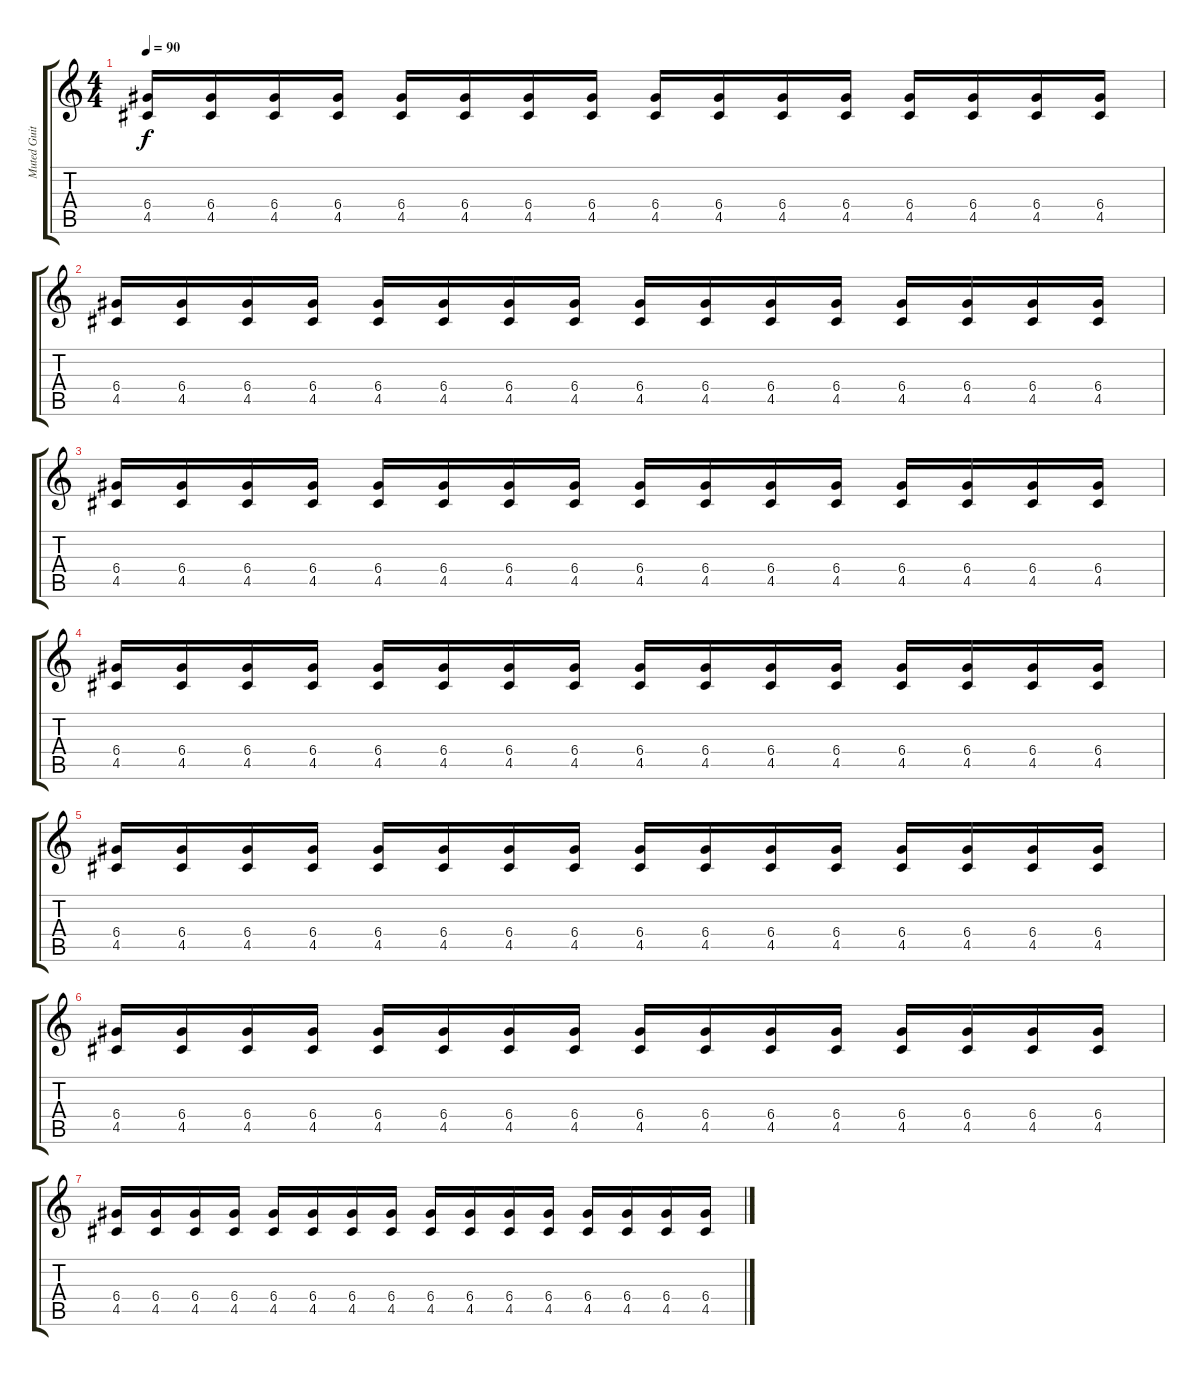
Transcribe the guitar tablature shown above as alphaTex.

\track ("Muted Guitar" "Muted Guit") {instrument electricguitarmuted}
\staff {score tabs}
\tuning (E4 B3 G3 D3 A2 E2) {hide}
\ts (4 4)
\tempo 90
\clef g2
\ks c
(6.4 4.5).16{dy f} (6.4 4.5).16 (6.4 4.5).16 (6.4 4.5).16 (6.4 4.5).16 (6.4 4.5).16 (6.4 4.5).16 (6.4 4.5).16 (6.4 4.5).16 (6.4 4.5).16 (6.4 4.5).16 (6.4 4.5).16 (6.4 4.5).16 (6.4 4.5).16 (6.4 4.5).16 (6.4 4.5).16 |
(6.4 4.5).16 (6.4 4.5).16 (6.4 4.5).16 (6.4 4.5).16 (6.4 4.5).16 (6.4 4.5).16 (6.4 4.5).16 (6.4 4.5).16 (6.4 4.5).16 (6.4 4.5).16 (6.4 4.5).16 (6.4 4.5).16 (6.4 4.5).16 (6.4 4.5).16 (6.4 4.5).16 (6.4 4.5).16 |
(6.4 4.5).16 (6.4 4.5).16 (6.4 4.5).16 (6.4 4.5).16 (6.4 4.5).16 (6.4 4.5).16 (6.4 4.5).16 (6.4 4.5).16 (6.4 4.5).16 (6.4 4.5).16 (6.4 4.5).16 (6.4 4.5).16 (6.4 4.5).16 (6.4 4.5).16 (6.4 4.5).16 (6.4 4.5).16 |
(6.4 4.5).16 (6.4 4.5).16 (6.4 4.5).16 (6.4 4.5).16 (6.4 4.5).16 (6.4 4.5).16 (6.4 4.5).16 (6.4 4.5).16 (6.4 4.5).16 (6.4 4.5).16 (6.4 4.5).16 (6.4 4.5).16 (6.4 4.5).16 (6.4 4.5).16 (6.4 4.5).16 (6.4 4.5).16 |
(6.4 4.5).16 (6.4 4.5).16 (6.4 4.5).16 (6.4 4.5).16 (6.4 4.5).16 (6.4 4.5).16 (6.4 4.5).16 (6.4 4.5).16 (6.4 4.5).16 (6.4 4.5).16 (6.4 4.5).16 (6.4 4.5).16 (6.4 4.5).16 (6.4 4.5).16 (6.4 4.5).16 (6.4 4.5).16 |
(6.4 4.5).16 (6.4 4.5).16 (6.4 4.5).16 (6.4 4.5).16 (6.4 4.5).16 (6.4 4.5).16 (6.4 4.5).16 (6.4 4.5).16 (6.4 4.5).16 (6.4 4.5).16 (6.4 4.5).16 (6.4 4.5).16 (6.4 4.5).16 (6.4 4.5).16 (6.4 4.5).16 (6.4 4.5).16 |
(6.4 4.5).16 (6.4 4.5).16 (6.4 4.5).16 (6.4 4.5).16 (6.4 4.5).16 (6.4 4.5).16 (6.4 4.5).16 (6.4 4.5).16 (6.4 4.5).16 (6.4 4.5).16 (6.4 4.5).16 (6.4 4.5).16 (6.4 4.5).16 (6.4 4.5).16 (6.4 4.5).16 (6.4 4.5).16
